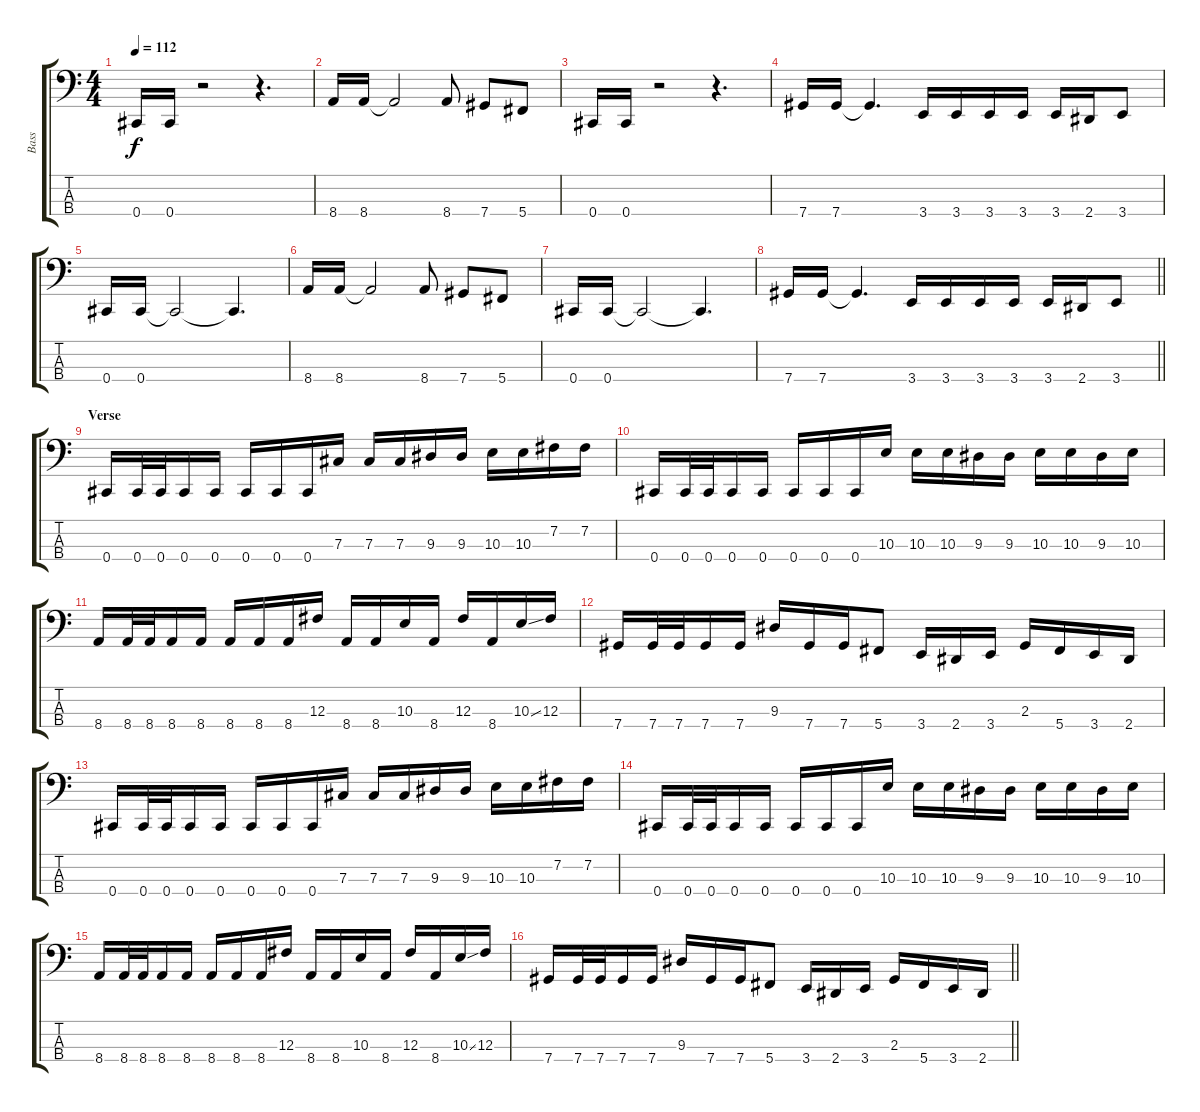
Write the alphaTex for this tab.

\track ("Bass" "Bass") {instrument electricbassfinger}
\staff {score tabs}
\tuning (E2 B1 Gb1 Db1) {hide}
\ts (4 4)
\tempo 112
\clef f4
\ks c
0.4.16{dy f instrument electricbassfinger} 0.4.16 r.2 r.4{d} |
8.4.16 8.4.16 8.4{t}.2 8.4.8 7.4.8 5.4.8 |
0.4.16 0.4.16 r.2 r.4{d} |
7.4.16 7.4.16 7.4{t}.4{d} 3.4.16 3.4.16 3.4.16 3.4.16 3.4.16 2.4.16 3.4.8 |
0.4.16 0.4.16 0.4{t}.2 0.4{t}.4{d} |
8.4.16 8.4.16 8.4{t}.2 8.4.8 7.4.8 5.4.8 |
0.4.16 0.4.16 0.4{t}.2 0.4{t}.4{d} |
\barLineRight lightlight
7.4.16 7.4.16 7.4{t}.4{d} 3.4.16 3.4.16 3.4.16 3.4.16 3.4.16 2.4.16 3.4.8 |
\section ("" "Verse")
0.4.16 0.4.32 0.4.32 0.4.16 0.4.16 0.4.16 0.4.16 0.4.16 7.3.16 7.3.16 7.3.16 9.3.16 9.3.16 10.3.16 10.3.16 7.2.16 7.2.16 |
0.4.16 0.4.32 0.4.32 0.4.16 0.4.16 0.4.16 0.4.16 0.4.16 10.3.16 10.3.16 10.3.16 9.3.16 9.3.16 10.3.16 10.3.16 9.3.16 10.3.16 |
8.4.16 8.4.32 8.4.32 8.4.16 8.4.16 8.4.16 8.4.16 8.4.16 12.3.16 8.4.16 8.4.16 10.3.16 8.4.16 12.3.16 8.4.16 10.3{ss}.16 12.3.16 |
7.4.16 7.4.32 7.4.32 7.4.16 7.4.16 9.3.16 7.4.16 7.4.16 5.4.8 3.4.16 2.4.16 3.4.16 2.3.16 5.4.16 3.4.16 2.4.16 |
0.4.16 0.4.32 0.4.32 0.4.16 0.4.16 0.4.16 0.4.16 0.4.16 7.3.16 7.3.16 7.3.16 9.3.16 9.3.16 10.3.16 10.3.16 7.2.16 7.2.16 |
0.4.16 0.4.32 0.4.32 0.4.16 0.4.16 0.4.16 0.4.16 0.4.16 10.3.16 10.3.16 10.3.16 9.3.16 9.3.16 10.3.16 10.3.16 9.3.16 10.3.16 |
8.4.16 8.4.32 8.4.32 8.4.16 8.4.16 8.4.16 8.4.16 8.4.16 12.3.16 8.4.16 8.4.16 10.3.16 8.4.16 12.3.16 8.4.16 10.3{ss}.16 12.3.16 |
\barLineRight lightlight
7.4.16 7.4.32 7.4.32 7.4.16 7.4.16 9.3.16 7.4.16 7.4.16 5.4.8 3.4.16 2.4.16 3.4.16 2.3.16 5.4.16 3.4.16 2.4.16
